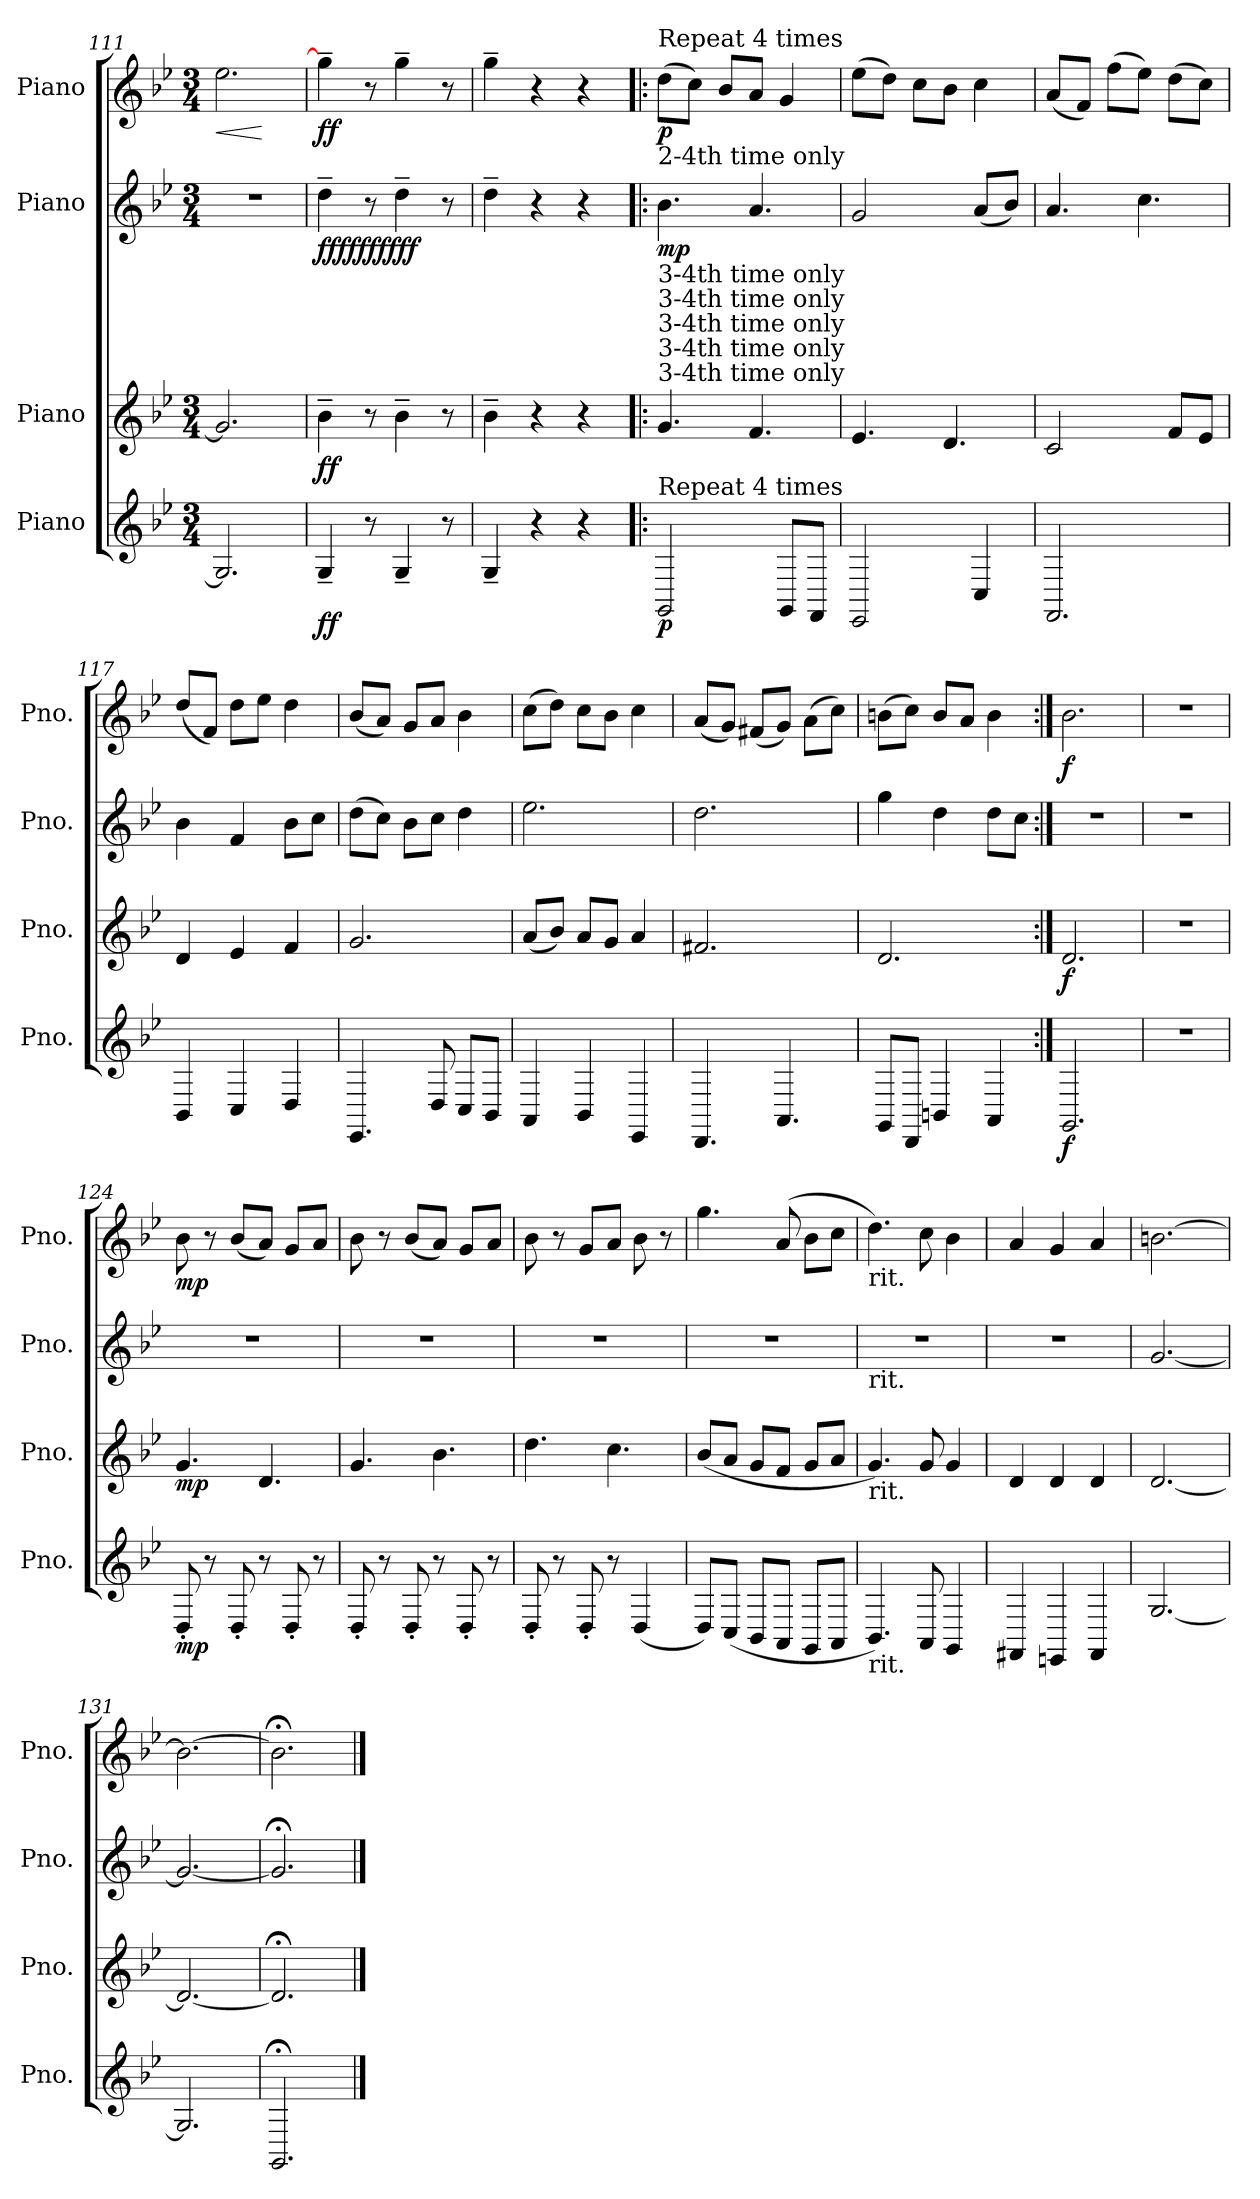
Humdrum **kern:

**kern	**dynam	**kern	**dynam	**kern	**dynam	**kern	**dynam
*part4	*part4	*part3	*part3	*part2	*part2	*part1	*part1
*staff4	*staff4	*staff3	*staff3	*staff2	*staff2	*staff1	*staff1
*I"Piano	*	*I"Piano	*	*I"Piano	*	*I"Piano	*
*I'Pno.	*	*I'Pno.	*	*I'Pno.	*	*I'Pno.	*
!!LO:LB:g=z
*clefG2	*	*clefG2	*	*clefG2	*	*clefG2	*
*k[b-e-]	*	*k[b-e-]	*	*k[b-e-]	*	*k[b-e-]	*
*M3/4	*	*M3/4	*	*M3/4	*	*M3/4	*
=111	=111	=111	=111	=111	=111	=111	=111
!	!	!	!	!	!	!	!LO:HP:b
2.G/]	.	2.g/]	.	2.r	.	2.ee-\	<
.	.	.	.	.	.	.	[
=112	=112	=112	=112	=112	=112	=112	=112
!	!LO:DY:b	!	!LO:DY:b	!	!LO:DY:b	!	!
!	!	!	!	!	!LO:DY:n=1:b	!	!
!	!	!	!	!	!LO:DY:n=2:b	!	!
!	!	!	!	!	!LO:DY:n=3:b	!	!
!	!	!	!	!	!LO:DY:n=4:b	!	!LO:DY:b
4G~/	ff	4b-~\	ff	4dd~\	ff ff ff ff ff	4gg~\]	ff
8r	.	8r	.	8r	.	8r	.
4G~/	.	4b-~\	.	4dd~\	.	4gg~\	.
8r	.	8r	.	8r	.	8r	.
=113	=113	=113	=113	=113	=113	=113	=113
4G~/	.	4b-~\	.	4dd~\	.	4gg~\	.
4r	.	4r	.	4r	.	4r	.
4r	.	4r	.	4r	.	4r	.
=114!|:	=114!|:	=114!|:	=114!|:	=114!|:	=114!|:	=114!|:	=114!|:
!	!	!	!	!	!	!LO:TX:a:t=Repeat 4 times	!
!	!	!	!	!LO:TX:a:t=2-4th time only	!	!	!
!	!	!LO:TX:a:t=3-4th time only	!	!	!	!	!
!	!	!LO:TX:a:t=3-4th time only	!	!	!	!	!
!	!	!LO:TX:a:t=3-4th time only	!	!	!	!	!
!	!	!LO:TX:a:t=3-4th time only	!	!	!	!	!
!	!	!LO:TX:a:t=3-4th time only	!	!	!	!	!
!LO:TX:a:t=Repeat 4 times	!	!	!	!	!	!	!
!	!LO:DY:b	!	!LO:DY:b	!	!	!	!
!	!	!	!LO:DY:n=1:b	!	!	!	!
!	!	!	!LO:DY:n=2:b	!	!	!	!
!	!	!	!LO:DY:n=3:b	!	!	!	!
!	!	!	!LO:DY:n=4:b	!	!LO:DY:b	!	!LO:DY:b
2GG/	p	4.g/	mf mf mf mf mf	4.b-\	mp	(>8dd\L	p
.	.	.	.	.	.	8cc\J)	.
.	.	.	.	.	.	8b-/L	.
.	.	4.f/	.	4.a/	.	8a/J	.
8GG/L	.	.	.	.	.	4g/	.
8FF/J	.	.	.	.	.	.	.
=115	=115	=115	=115	=115	=115	=115	=115
2EE-/	.	4.e-/	.	2g/	.	(>8ee-\L	.
.	.	.	.	.	.	8dd\J)	.
.	.	.	.	.	.	8cc\L	.
.	.	4.d/	.	.	.	8b-\J	.
4C/	.	.	.	(<8a/L	.	4cc\	.
.	.	.	.	8b-/J)	.	.	.
=116	=116	=116	=116	=116	=116	=116	=116
2.FF/	.	2c/	.	4.a/	.	(<8a/L	.
.	.	.	.	.	.	8f/J)	.
.	.	.	.	.	.	(>8ff\L	.
.	.	.	.	4.cc\	.	8ee-\J)	.
.	.	8f/L	.	.	.	(>8dd\L	.
.	.	8e-/J	.	.	.	8cc\J)	.
=117	=117	=117	=117	=117	=117	=117	=117
4BB-/	.	4d/	.	4b-\	.	(<8dd/L	.
.	.	.	.	.	.	8f/J)	.
4C/	.	4e-/	.	4f/	.	8dd\L	.
.	.	.	.	.	.	8ee-\J	.
4D/	.	4f/	.	8b-\L	.	4dd\	.
.	.	.	.	8cc\J	.	.	.
=118	=118	=118	=118	=118	=118	=118	=118
4.EE-/	.	2.g/	.	(>8dd\L	.	(<8b-/L	.
.	.	.	.	8cc\J)	.	8a/J)	.
.	.	.	.	8b-\L	.	8g/L	.
8D/	.	.	.	8cc\J	.	8a/J	.
8C/L	.	.	.	4dd\	.	4b-\	.
8BB-/J	.	.	.	.	.	.	.
!!LO:PB:g=z
=119	=119	=119	=119	=119	=119	=119	=119
4AA/	.	(<8a/L	.	2.ee-\	.	(>8cc\L	.
.	.	8b-/J)	.	.	.	8dd\J)	.
4BB-/	.	8a/L	.	.	.	8cc\L	.
.	.	8g/J	.	.	.	8b-\J	.
4EE-/	.	4a/	.	.	.	4cc\	.
=120	=120	=120	=120	=120	=120	=120	=120
4.DD/	.	2.f#X/	.	2.dd\	.	(<8a/L	.
.	.	.	.	.	.	8g/J)	.
.	.	.	.	.	.	(<8f#X/L	.
4.AA/	.	.	.	.	.	8g/J)	.
.	.	.	.	.	.	(>8a\L	.
.	.	.	.	.	.	8cc\J)	.
=121	=121	=121	=121	=121	=121	=121	=121
8GG/L	.	2.d/	.	4gg\	.	(>8bn\L	.
8DD/J	.	.	.	.	.	8cc\J)	.
4BBn/	.	.	.	4dd\	.	8b/L	.
.	.	.	.	.	.	8a/J	.
4AA/	.	.	.	8dd\L	.	4b\	.
.	.	.	.	8cc\J	.	.	.
=122:|!	=122:|!	=122:|!	=122:|!	=122:|!	=122:|!	=122:|!	=122:|!
!	!LO:DY:b	!	!LO:DY:b	!	!	!	!LO:DY:b
2.GG/	f	2.d/	f	2.r	.	2.b-\	f
=123	=123	=123	=123	=123	=123	=123	=123
2.r	.	2.r	.	2.r	.	2.r	.
=124	=124	=124	=124	=124	=124	=124	=124
!	!LO:DY:b	!	!LO:DY:b	!	!	!	!LO:DY:b
8D'/	mp	4.g/	mp	2.r	.	8b-\	mp
8r	.	.	.	.	.	8r	.
8D'/	.	.	.	.	.	(<8b-/L	.
8r	.	4.d/	.	.	.	8a/J)	.
8D'/	.	.	.	.	.	8g/L	.
8r	.	.	.	.	.	8a/J	.
=125	=125	=125	=125	=125	=125	=125	=125
8D'/	.	4.g/	.	2.r	.	8b-\	.
8r	.	.	.	.	.	8r	.
8D'/	.	.	.	.	.	(<8b-/L	.
8r	.	4.b-\	.	.	.	8a/J)	.
8D'/	.	.	.	.	.	8g/L	.
8r	.	.	.	.	.	8a/J	.
!!LO:LB:g=z
=126	=126	=126	=126	=126	=126	=126	=126
8D'/	.	4.dd\	.	2.r	.	8b-\	.
8r	.	.	.	.	.	8r	.
8D'/	.	.	.	.	.	8g/L	.
8r	.	4.cc\	.	.	.	8a/J	.
(<4D/	.	.	.	.	.	8b-\	.
.	.	.	.	.	.	8r	.
=127	=127	=127	=127	=127	=127	=127	=127
8D/L)	.	(<8b-/L	.	2.r	.	4.gg\	.
(<8C/J	.	8a/J	.	.	.	.	.
8BB-/L	.	8g/L	.	.	.	.	.
8AA/J	.	8f/J	.	.	.	(>8a/	.
8GG/L	.	8g/L	.	.	.	8b-\L	.
8AA/J	.	8a/J	.	.	.	8cc\J	.
=128	=128	=128	=128	=128	=128	=128	=128
!	!	!	!	!	!	!LO:TX:b:t=rit.	!
!	!	!	!	!LO:TX:b:t=rit.	!	!	!
!	!	!LO:TX:b:t=rit.	!	!	!	!	!
!LO:TX:b:t=rit.	!	!	!	!	!	!	!
4.BB-/)	.	4.g/)	.	2.r	.	4.dd\)	.
8AA/	.	8g/	.	.	.	8cc\	.
4GG/	.	4g/	.	.	.	4b-\	.
=129	=129	=129	=129	=129	=129	=129	=129
4FF#X/	.	4d/	.	2.r	.	4a/	.
4EEn/	.	4d/	.	.	.	4g/	.
4FF#/	.	4d/	.	.	.	4a/	.
=130	=130	=130	=130	=130	=130	=130	=130
[2.G/	.	[2.d/	.	[2.g/	.	[2.bn\	.
=131	=131	=131	=131	=131	=131	=131	=131
2.G/]	.	2.d/_	.	2.g/_	.	2.b\_	.
=132	=132	=132	=132	=132	=132	=132	=132
2.GG;</	.	2.d;</]	.	2.g;</]	.	2.b;<\]	.
==	==	==	==	==	==	==	==
*-	*-	*-	*-	*-	*-	*-	*-
